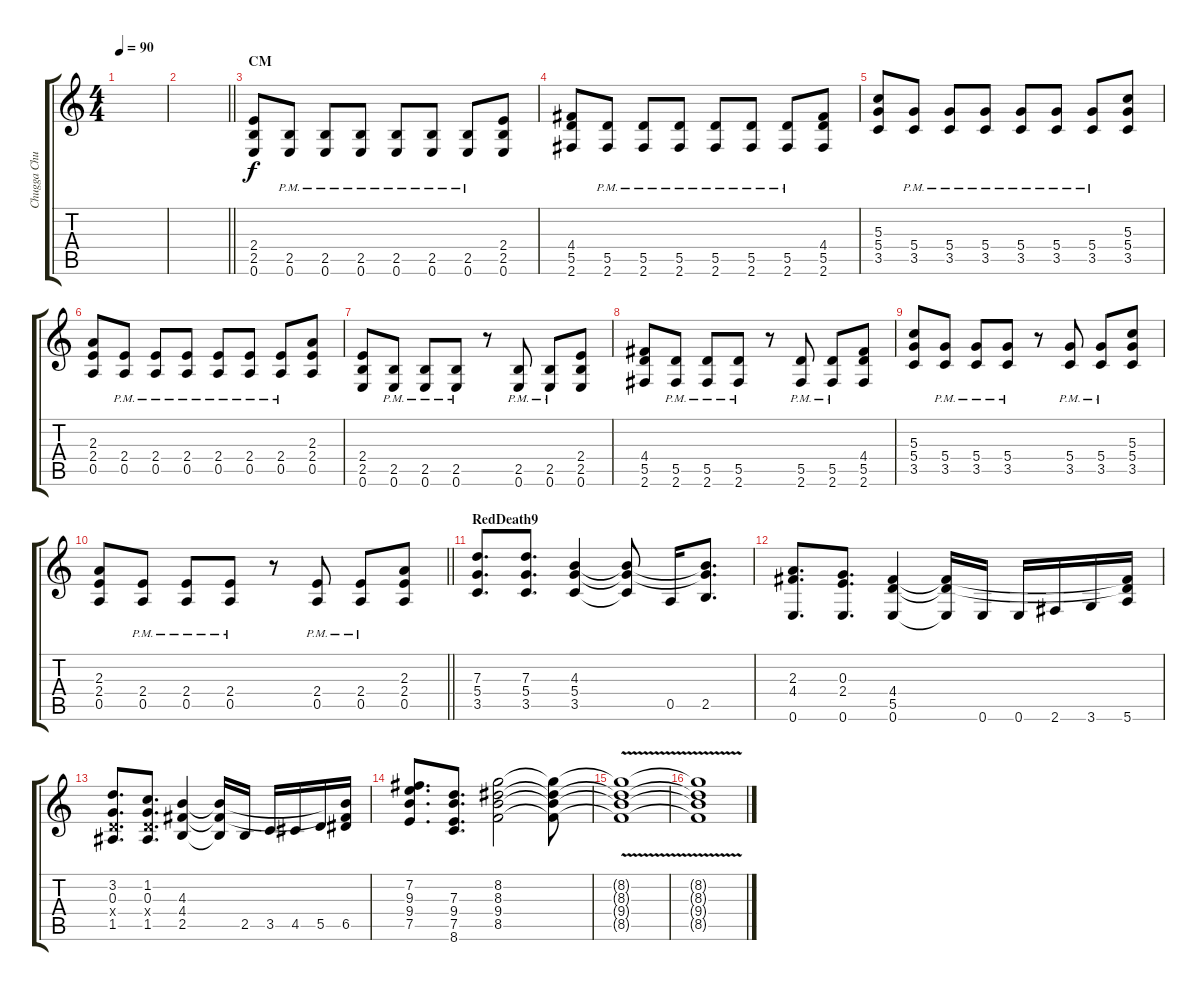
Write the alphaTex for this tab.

\track ("Chugga Chugga #2" "Chugga Chu") {instrument distortionguitar}
\staff {score tabs}
\tuning (E4 B3 G3 D3 A2 E2) {hide}
\ts (4 4)
\tempo 90
\clef g2
\ks c
|
\barLineRight lightlight
|
\section ("" "CM")
(2.4 2.5 0.6).8 (2.5{pm} 0.6{pm}).8 (2.5{pm} 0.6{pm}).8 (2.5{pm} 0.6{pm}).8 (2.5{pm} 0.6{pm}).8 (2.5{pm} 0.6{pm}).8 (2.5{pm} 0.6{pm}).8 (2.4 2.5 0.6).8 |
(4.4 5.5 2.6).8 (5.5{pm} 2.6{pm}).8 (5.5{pm} 2.6{pm}).8 (5.5 2.6{pm}).8 (5.5{pm} 2.6{pm}).8 (5.5{pm} 2.6{pm}).8 (5.5{pm} 2.6{pm}).8 (4.4 5.5 2.6).8 |
(5.3 5.4 3.5).8 (5.4{pm} 3.5{pm}).8 (5.4{pm} 3.5{pm}).8 (5.4{pm} 3.5{pm}).8 (5.4{pm} 3.5{pm}).8 (5.4{pm} 3.5{pm}).8 (5.4{pm} 3.5{pm}).8 (5.3 5.4 3.5).8 |
(2.3 2.4 0.5).8 (2.4{pm} 0.5{pm}).8 (2.4{pm} 0.5{pm}).8 (2.4{pm} 0.5{pm}).8 (2.4{pm} 0.5{pm}).8 (2.4{pm} 0.5{pm}).8 (2.4{pm} 0.5{pm}).8 (2.3 2.4 0.5).8 |
(2.4 2.5 0.6).8 (2.5{pm} 0.6{pm}).8 (2.5{pm} 0.6{pm}).8 (2.5{pm} 0.6{pm}).8 r.8 (2.5{pm} 0.6{pm}).8 (2.5{pm} 0.6{pm}).8 (2.4 2.5 0.6).8 |
(4.4 5.5 2.6).8 (5.5{pm} 2.6{pm}).8 (5.5{pm} 2.6{pm}).8 (5.5 2.6{pm}).8 r.8 (5.5{pm} 2.6{pm}).8 (5.5{pm} 2.6{pm}).8 (4.4 5.5 2.6).8 |
(5.3 5.4 3.5).8 (5.4{pm} 3.5{pm}).8 (5.4{pm} 3.5{pm}).8 (5.4{pm} 3.5{pm}).8 r.8 (5.4{pm} 3.5{pm}).8 (5.4{pm} 3.5{pm}).8 (5.3 5.4 3.5).8 |
\barLineRight lightlight
(2.3 2.4 0.5).8 (2.4{pm} 0.5{pm}).8 (2.4{pm} 0.5{pm}).8 (2.4{pm} 0.5{pm}).8 r.8 (2.4{pm} 0.5{pm}).8 (2.4{pm} 0.5{pm}).8 (2.3 2.4 0.5).8 |
\section ("" "RedDeath9")
(7.3 5.4 3.5).8{d} (7.3 5.4 3.5).8{d} (4.3 5.4 3.5).4 (4.3{t} 5.4{t} 3.5{t}).8 0.5.16 (4.3{t} 5.4{t} 2.5).8{d} |
(2.3 4.4 0.6).8{d} (0.3 2.4 0.6).8{d} (4.4 5.5 0.6).4 (4.4{t} 5.5{t} 0.6{t}).16 0.6.16 0.6.16 2.6.16 3.6.16 (4.4{t} 5.5{t} 5.6).16 |
(3.2 0.3 0.4{x} 1.5).8{d} (1.2 0.3 0.4{x} 1.5).8{d} (4.3 4.4 2.5).4 (4.3{t} 4.4{t} 2.5{t}).16 2.5.16 3.5.16 4.5.16 5.5.16 (4.3{t} 4.4{t} 6.5).16 |
(7.2 9.3 9.4 7.5).8{d} (7.3 9.4 7.5 8.6).8{d} (8.2 8.3 9.4 8.5).2 (8.2{t} 8.3{t} 9.4{t} 8.5{t}).8 |
(8.2{v t} 8.3{v t} 9.4{v t} 8.5{v t}).1 |
(8.2{v t} 8.3{v t} 9.4{v t} 8.5{v t}).1
